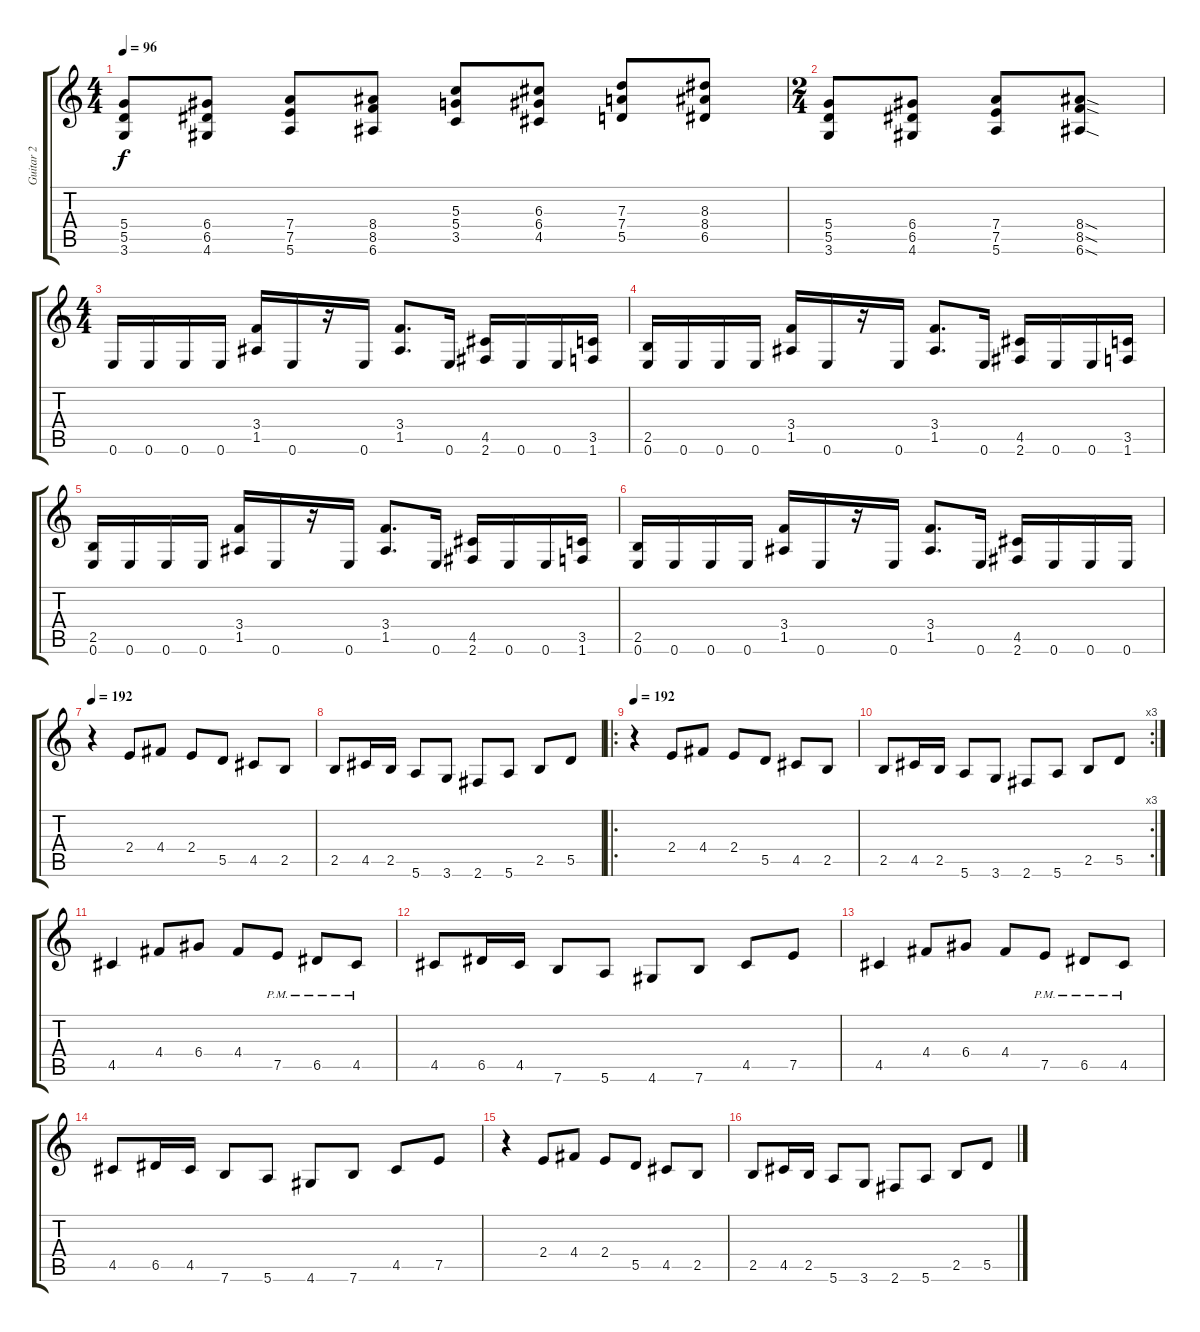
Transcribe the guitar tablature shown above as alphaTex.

\track ("Guitar 2" "Guitar 2") {instrument distortionguitar}
\staff {score tabs}
\tuning (E4 B3 G3 D3 A2 E2) {hide}
\ts (4 4)
\tempo 96
\clef g2
\ks c
(5.4 5.5 3.6).8{dy f} (6.4 6.5 4.6).8 (7.4 7.5 5.6).8 (8.4 8.5 6.6).8 (5.3 5.4 3.5).8 (6.3 6.4 4.5).8 (7.3 7.4 5.5).8 (8.3 8.4 6.5).8 |
\ts (2 4)
(5.4 5.5 3.6).8 (6.4 6.5 4.6).8 (7.4 7.5 5.6).8 (8.4{sod} 8.5{sod} 6.6{sod}).8 |
\ts (4 4)
0.6.16 0.6.16 0.6.16 0.6.16 (3.4 1.5).16 0.6.16 r.16 0.6.16 (3.4 1.5).8{d} 0.6.16 (4.5 2.6).16 0.6.16 0.6.16 (3.5 1.6).16 |
(2.5 0.6).16 0.6.16 0.6.16 0.6.16 (3.4 1.5).16 0.6.16 r.16 0.6.16 (3.4 1.5).8{d} 0.6.16 (4.5 2.6).16 0.6.16 0.6.16 (3.5 1.6).16 |
(2.5 0.6).16 0.6.16 0.6.16 0.6.16 (3.4 1.5).16 0.6.16 r.16 0.6.16 (3.4 1.5).8{d} 0.6.16 (4.5 2.6).16 0.6.16 0.6.16 (3.5 1.6).16 |
(2.5 0.6).16 0.6.16 0.6.16 0.6.16 (3.4 1.5).16 0.6.16 r.16 0.6.16 (3.4 1.5).8{d} 0.6.16 (4.5 2.6).16 0.6.16 0.6.16 0.6.16 |
\tempo 192
r.4 2.4.8 4.4.8 2.4.8 5.5.8 4.5.8 2.5.8 |
2.5.8 4.5.16 2.5.16 5.6.8 3.6.8 2.6.8 5.6.8 2.5.8 5.5.8 |
\ro
\tempo 192
r.4 2.4.8 4.4.8 2.4.8 5.5.8 4.5.8 2.5.8 |
\rc 3
2.5.8 4.5.16 2.5.16 5.6.8 3.6.8 2.6.8 5.6.8 2.5.8 5.5.8 |
4.5.4 4.4.8 6.4.8 4.4.8 7.5{pm}.8 6.5{pm}.8 4.5{pm}.8 |
4.5.8 6.5.16 4.5.16 7.6.8 5.6.8 4.6.8 7.6.8 4.5.8 7.5.8 |
4.5.4 4.4.8 6.4.8 4.4.8 7.5{pm}.8 6.5{pm}.8 4.5{pm}.8 |
4.5.8 6.5.16 4.5.16 7.6.8 5.6.8 4.6.8 7.6.8 4.5.8 7.5.8 |
r.4 2.4.8 4.4.8 2.4.8 5.5.8 4.5.8 2.5.8 |
2.5.8 4.5.16 2.5.16 5.6.8 3.6.8 2.6.8 5.6.8 2.5.8 5.5.8
